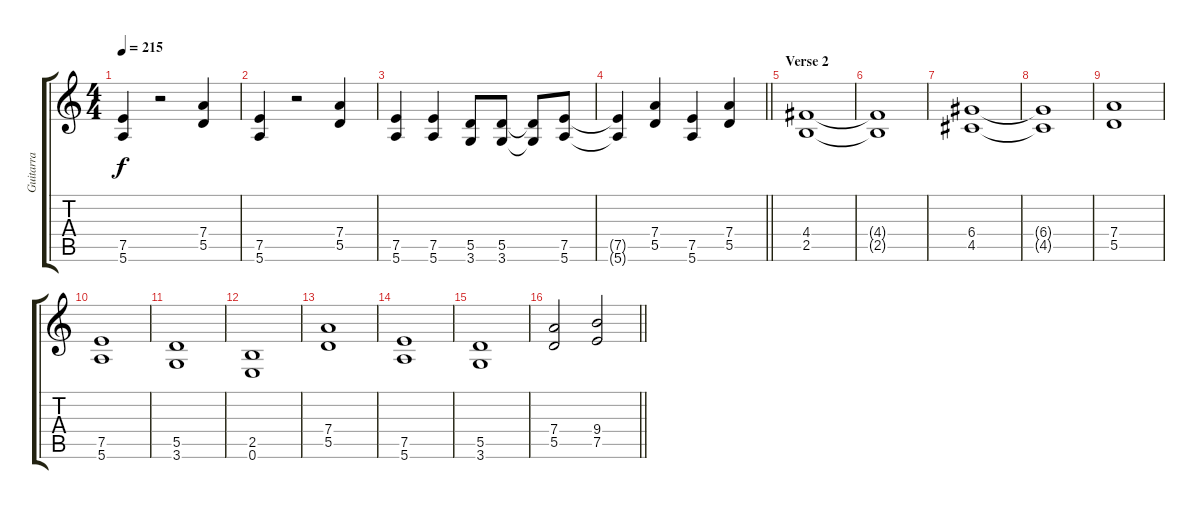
\track ("Guitarra" "Guitarra") {instrument distortionguitar}
\staff {score tabs}
\tuning (E4 B3 G3 D3 A2 E2) {hide}
\ts (4 4)
\tempo 215
\clef g2
\ks c
(7.5 5.6).4{dy f} r.2 (7.4 5.5).4 |
(7.5 5.6).4 r.2 (7.4 5.5).4 |
(7.5 5.6).4 (7.5 5.6).4 (5.5 3.6).8 (5.5 3.6).8 (5.5{t} 3.6{t}).8 (7.5 5.6).8 |
\barLineRight lightlight
(7.5{t} 5.6{t}).4 (7.4 5.5).4 (7.5 5.6).4 (7.4 5.5).4 |
\section ("" "Verse 2")
(4.4 2.5).1 |
(4.4{t} 2.5{t}).1 |
(6.4 4.5).1 |
(6.4{t} 4.5{t}).1 |
(7.4 5.5).1 |
(7.5 5.6).1 |
(5.5 3.6).1 |
(2.5 0.6).1 |
(7.4 5.5).1 |
(7.5 5.6).1 |
(5.5 3.6).1 |
\barLineRight lightlight
(7.4 5.5).2 (9.4 7.5).2
